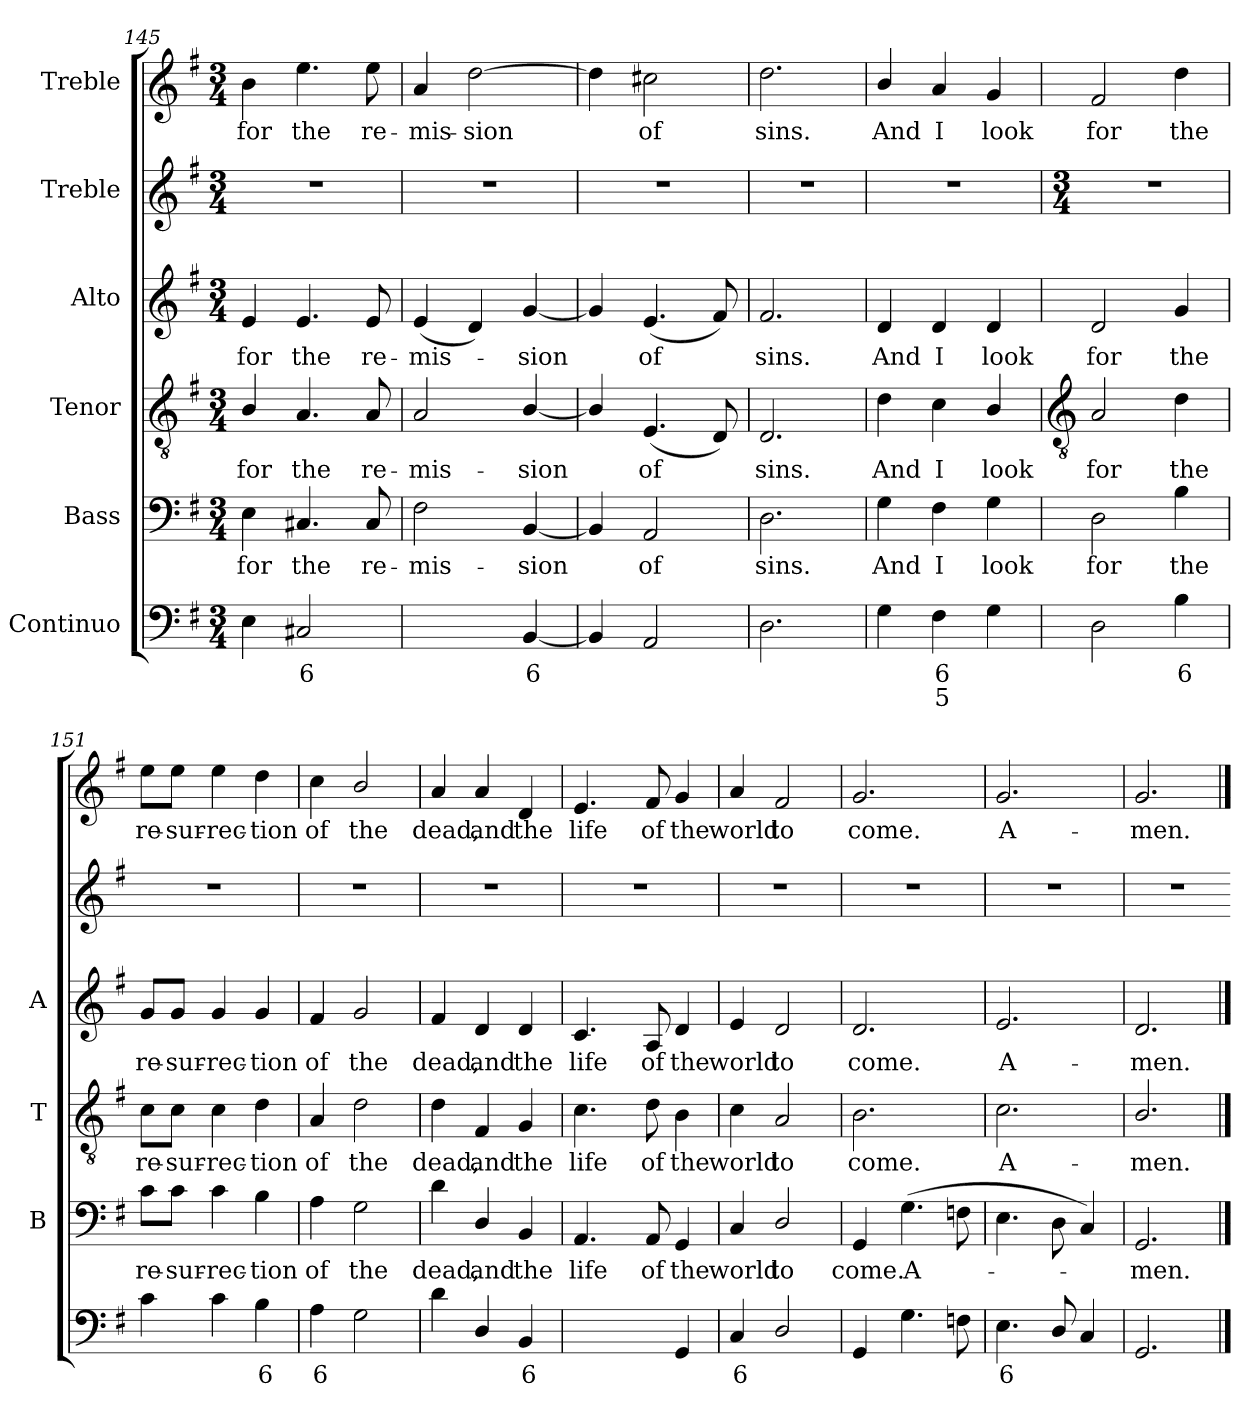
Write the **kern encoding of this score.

**kern	**text	**text	**kern	**text	**kern	**text	**kern	**text	**kern	**kern	**text
*part6	*part6	*part6	*part5	*part5	*part4	*part4	*part3	*part3	*part2	*part1	*part1
*staff6	*staff6	*staff6	*staff5	*staff5	*staff4	*staff4	*staff3	*staff3	*staff2	*staff1	*staff1
*I"Continuo	*	*	*I"Bass	*	*I"Tenor	*	*I"Alto	*	*I"Treble	*I"Treble	*
*	*	*	*I'B	*	*I'T	*	*I'A	*	*	*	*
*clefF4	*	*	*clefF4	*	*clefGv2	*	*clefG2	*	*clefG2	*clefG2	*
*k[f#]	*	*	*k[f#]	*	*k[f#]	*	*k[f#]	*	*k[f#]	*k[f#]	*
*G:	*	*	*G:	*	*G:	*	*G:	*	*G:	*G:	*
*M3/4	*	*	*M3/4	*	*M3/4	*	*M3/4	*	*M3/4	*M3/4	*
=145	=145	=145	=145	=145	=145	=145	=145	=145	=145	=145	=145
!	!	!	!	!LO:LY:b	!	!LO:LY:b	!	!LO:LY:b	!	!	!LO:LY:b
4E	.	.	4E	for	4B/	for	4e	for	2.r	4b	for
!	!LO:LY:b	!	!	!LO:LY:b	!	!LO:LY:b	!	!LO:LY:b	!	!	!LO:LY:b
2C#X	6	.	4.C#X	the	4.A	the	4.e	the	.	4.ee	the
!	!	!	!	!LO:LY:b	!	!LO:LY:b	!	!LO:LY:b	!	!	!LO:LY:b
.	.	.	8C#	re-	8A	re-	8e	re-	.	8ee	re-
=146	=146	=146	=146	=146	=146	=146	=146	=146	=146	=146	=146
!	!LO:LY:b	!	!	!LO:LY:b	!	!LO:LY:b	!	!LO:LY:b	!	!	!LO:LY:b
[4F#yy	7	.	2F#	-mis-	2A	-mis-	(<4e	-mis-	2.r	4a	-mis-
!	!LO:LY:b	!	!	!	!	!	!	!	!	!	!LO:LY:b
4F#yy]	6	.	.	.	.	.	4d)	.	.	[2dd	-sion
!	!LO:LY:b	!	!	!LO:LY:b	!	!LO:LY:b	!	!LO:LY:b	!	!	!
[4BB	6	.	[4BB	-sion	[4B/	-sion	[4g	sion	.	.	.
=147	=147	=147	=147	=147	=147	=147	=147	=147	=147	=147	=147
4BB]	.	.	4BB]	.	4B/]	.	4g]	.	2.r	4dd]	.
!	!	!	!	!LO:LY:b	!	!LO:LY:b	!	!LO:LY:b	!	!	!LO:LY:b
2AA	.	.	2AA	of	(<4.E	of	(<4.e	of	.	2cc#X	of
.	.	.	.	.	8D)	.	8f#)	.	.	.	.
=148	=148	=148	=148	=148	=148	=148	=148	=148	=148	=148	=148
!	!	!	!	!LO:LY:b	!	!LO:LY:b	!	!LO:LY:b	!	!	!LO:LY:b
2.D	.	.	2.D	sins.	2.D	sins.	2.f#	sins.	2.r	2.dd	sins.
=149	=149	=149	=149	=149	=149	=149	=149	=149	=149	=149	=149
!	!	!	!	!LO:LY:b	!	!LO:LY:b	!	!LO:LY:b	!	!	!LO:LY:b
4G	.	.	4G	And	4d	And	4d	And	2.r	4b/	And
!	!LO:LY:b	!LO:LY:b	!	!LO:LY:b	!	!LO:LY:b	!	!LO:LY:b	!	!	!LO:LY:b
4F#	6	5	4F#	I	4c	I	4d	I	.	4a	I
!	!	!	!	!LO:LY:b	!	!LO:LY:b	!	!LO:LY:b	!	!	!LO:LY:b
4G	.	.	4G	look	4B/	look	4d	look	.	4g	look
!!LO:LB:g=z
=150	=150	=150	=150	=150	=150	=150	=150	=150	=150	=150	=150
*	*	*	*	*	*clefGv2	*	*	*	*	*	*
*	*	*	*	*	*	*	*	*	*M3/4	*	*
!	!	!	!	!LO:LY:b	!	!LO:LY:b	!	!LO:LY:b	!	!	!LO:LY:b
2D	.	.	2D	for	2A	for	2d	for	2.r	2f#	for
!	!LO:LY:b	!	!	!LO:LY:b	!	!LO:LY:b	!	!LO:LY:b	!	!	!LO:LY:b
4B	6	.	4B	the	4d	the	4g	the	.	4dd	the
=151	=151	=151	=151	=151	=151	=151	=151	=151	=151	=151	=151
!	!	!	!	!LO:LY:b	!	!LO:LY:b	!	!LO:LY:b	!	!	!LO:LY:b
4c	.	.	8c\L	re-	8c\L	re-	8g/L	re-	2.r	8ee\L	re-
!	!	!	!	!LO:LY:b	!	!LO:LY:b	!	!LO:LY:b	!	!	!LO:LY:b
.	.	.	8c\J	-sur-	8c\J	-sur-	8g/J	-sur-	.	8ee\J	-sur-
!	!	!	!	!LO:LY:b	!	!LO:LY:b	!	!LO:LY:b	!	!	!LO:LY:b
4c	.	.	4c	-rec-	4c	-rec-	4g	-rec-	.	4ee	-rec-
!	!LO:LY:b	!	!	!LO:LY:b	!	!LO:LY:b	!	!LO:LY:b	!	!	!LO:LY:b
4B	6	.	4B	-tion	4d	-tion	4g	-tion	.	4dd	-tion
=152	=152	=152	=152	=152	=152	=152	=152	=152	=152	=152	=152
!	!LO:LY:b	!	!	!LO:LY:b	!	!LO:LY:b	!	!LO:LY:b	!	!	!LO:LY:b
4A	6	.	4A	of	4A	of	4f#	of	2.r	4cc	of
!	!	!	!	!LO:LY:b	!	!LO:LY:b	!	!LO:LY:b	!	!	!LO:LY:b
2G	.	.	2G	the	2d	the	2g	the	.	2b/	the
=153	=153	=153	=153	=153	=153	=153	=153	=153	=153	=153	=153
!	!	!	!	!LO:LY:b	!	!LO:LY:b	!	!LO:LY:b	!	!	!LO:LY:b
4d	.	.	4d	dead,	4d	dead,	4f#	dead,	2.r	4a	dead,
!	!	!	!	!LO:LY:b	!	!LO:LY:b	!	!LO:LY:b	!	!	!LO:LY:b
4D/	.	.	4D/	and	4F#	and	4d	and	.	4a	and
!	!LO:LY:b	!	!	!LO:LY:b	!	!LO:LY:b	!	!LO:LY:b	!	!	!LO:LY:b
4BB	6	.	4BB	the	4G	the	4d	the	.	4d	the
=154	=154	=154	=154	=154	=154	=154	=154	=154	=154	=154	=154
!	!LO:LY:b	!	!	!LO:LY:b	!	!LO:LY:b	!	!LO:LY:b	!	!	!LO:LY:b
[4AAyy	5	.	4.AA	life	4.c	life	4.c	life	2.r	4.e	life
!	!LO:LY:b	!	!	!	!	!	!	!	!	!	!
4AAyy]	6	.	.	.	.	.	.	.	.	.	.
!	!	!	!	!LO:LY:b	!	!LO:LY:b	!	!LO:LY:b	!	!	!LO:LY:b
.	.	.	8AA	of	8d	of	8A	of	.	8f#	of
!	!	!	!	!LO:LY:b	!	!LO:LY:b	!	!LO:LY:b	!	!	!LO:LY:b
4GG	.	.	4GG	the	4B	the	4d	the	.	4g	the
=155	=155	=155	=155	=155	=155	=155	=155	=155	=155	=155	=155
!	!LO:LY:b	!	!	!LO:LY:b	!	!LO:LY:b	!	!LO:LY:b	!	!	!LO:LY:b
4C	6	.	4C	world	4c	world	4e	world	2.r	4a	world
!	!	!	!	!LO:LY:b	!	!LO:LY:b	!	!LO:LY:b	!	!	!LO:LY:b
2D/	.	.	2D/	to	2A	to	2d	to	.	2f#	to
=156	=156	=156	=156	=156	=156	=156	=156	=156	=156	=156	=156
!	!	!	!	!LO:LY:b	!	!LO:LY:b	!	!LO:LY:b	!	!	!LO:LY:b
4GG	.	.	4GG	come.	2.B	come.	2.d	come.	2.r	2.g	come.
!	!	!	!	!LO:LY:b	!	!	!	!	!	!	!
4.G	.	.	(>4.G	A-	.	.	.	.	.	.	.
8Fn	.	.	8Fn	.	.	.	.	.	.	.	.
=157	=157	=157	=157	=157	=157	=157	=157	=157	=157	=157	=157
!	!LO:LY:b	!	!	!	!	!LO:LY:b	!	!LO:LY:b	!	!	!LO:LY:b
4.E	6	.	4.E	.	2.c	A-	2.e	A-	2.r	2.g	A-
8D/	.	.	8D	.	.	.	.	.	.	.	.
4C	.	.	4C)	.	.	.	.	.	.	.	.
=158	=158	=158	=158	=158	=158	=158	=158	=158	=158	=158	=158
!	!	!	!	!LO:LY:b	!	!LO:LY:b	!	!LO:LY:b	!	!	!LO:LY:b
2.GG	.	.	2.GG	men.	2.B/	-men.	2.d	-men.	2.r	2.g	-men.
==	==	==	==	==	==	==	==	==	=	==	==
*-	*-	*-	*-	*-	*-	*-	*-	*-	*-	*-	*-
